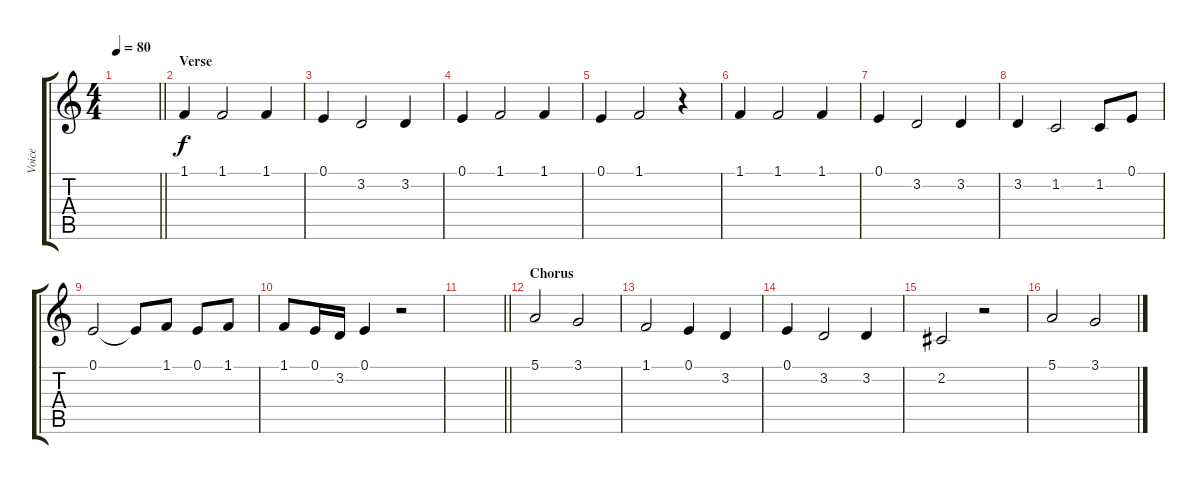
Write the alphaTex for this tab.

\track ("Voice " "Voice ") {instrument lead6voice}
\staff {score tabs}
\tuning (E4 B3 G3 D3 A2 E2) {hide}
\ts (4 4)
\tempo 80
\clef g2
\barLineRight lightlight
\ks c
|
\section ("" "Verse ")
1.1.4 1.1.2 1.1.4 |
0.1.4 3.2.2 3.2.4 |
0.1.4 1.1.2 1.1.4 |
0.1.4 1.1.2 r.4 |
1.1.4 1.1.2 1.1.4 |
0.1.4 3.2.2 3.2.4 |
3.2.4 1.2.2 1.2.8 0.1.8 |
0.1.2 0.1{t}.8 1.1.8 0.1.8 1.1.8 |
1.1.8 0.1.16 3.2.16 0.1.4 r.2 |
\barLineRight lightlight
|
\section ("" "Chorus")
5.1.2 3.1.2 |
1.1.2 0.1.4 3.2.4 |
0.1.4 3.2.2 3.2.4 |
2.2.2 r.2 |
5.1.2 3.1.2
